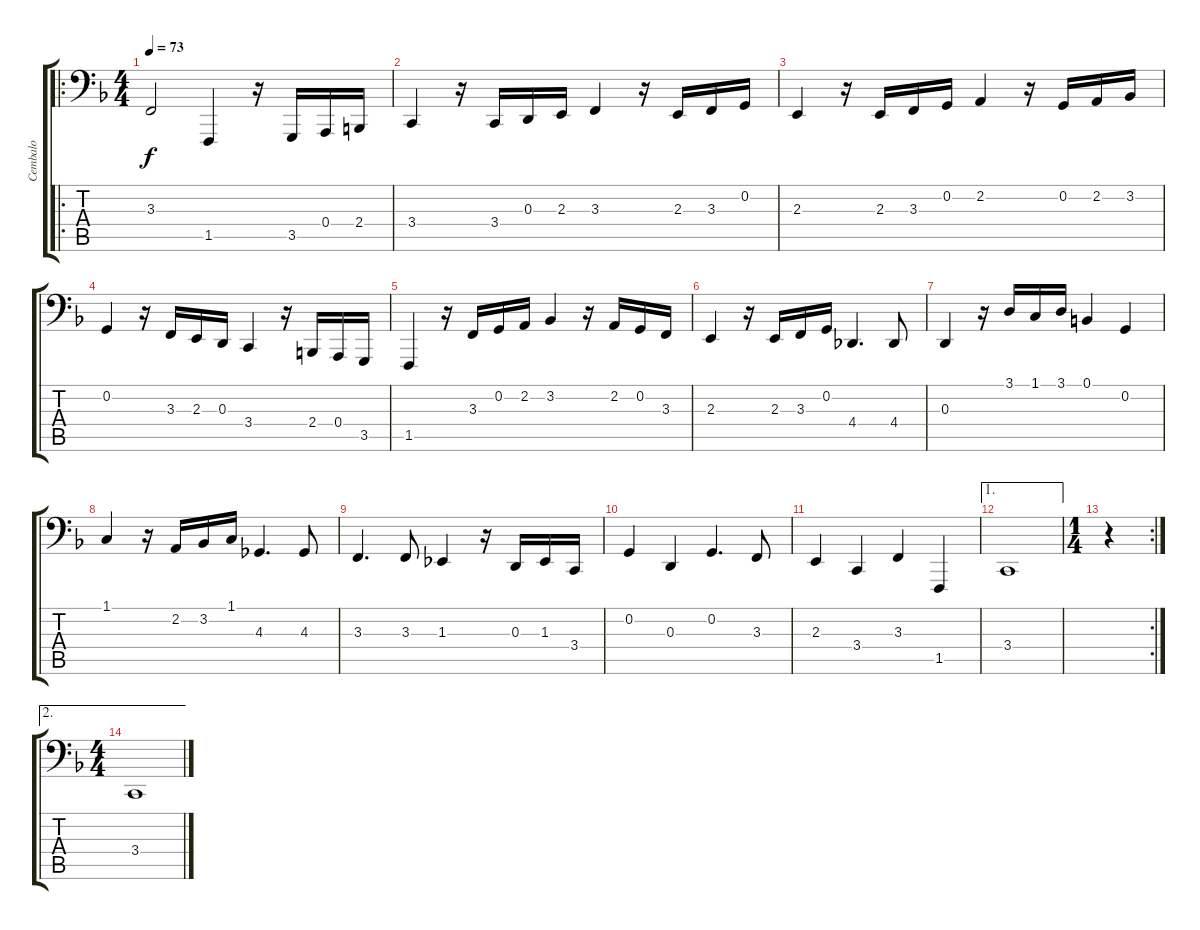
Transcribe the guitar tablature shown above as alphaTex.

\track ("Cembalo" "Cembalo") {instrument harpsichord}
\staff {score tabs}
\tuning (B2 G2 D2 A1 E1 B0) {hide}
\ro
\ts (4 4)
\tempo 73
\clef f4
\ks f
3.3.2{dy f instrument harpsichord} 1.5.4 r.16 3.5.16 0.4.16 2.4.16 |
3.4.4 r.16 3.4.16 0.3.16 2.3.16 3.3.4 r.16 2.3.16 3.3.16 0.2.16 |
2.3.4 r.16 2.3.16 3.3.16 0.2.16 2.2.4 r.16 0.2.16 2.2.16 3.2.16 |
0.2.4 r.16 3.3.16 2.3.16 0.3.16 3.4.4 r.16 2.4.16 0.4.16 3.5.16 |
1.5.4 r.16 3.3.16 0.2.16 2.2.16 3.2.4 r.16 2.2.16 0.2.16 3.3.16 |
2.3.4 r.16 2.3.16 3.3.16 0.2.16 4.4.4{d} 4.4.8 |
0.3.4 r.16 3.1.16 1.1.16 3.1.16 0.1.4 0.2.4 |
1.1.4 r.16 2.2.16 3.2.16 1.1.16 4.3.4{d} 4.3.8 |
3.3.4{d} 3.3.8 1.3.4 r.16 0.3.16 1.3.16 3.4.16 |
0.2.4 0.3.4 0.2.4{d} 3.3.8 |
2.3.4 3.4.4 3.3.4 1.5.4 |
\ae 1
3.4.1 |
\rc 2
\ts (1 4)
r.4 |
\ae 2
\ts (4 4)
3.4.1
